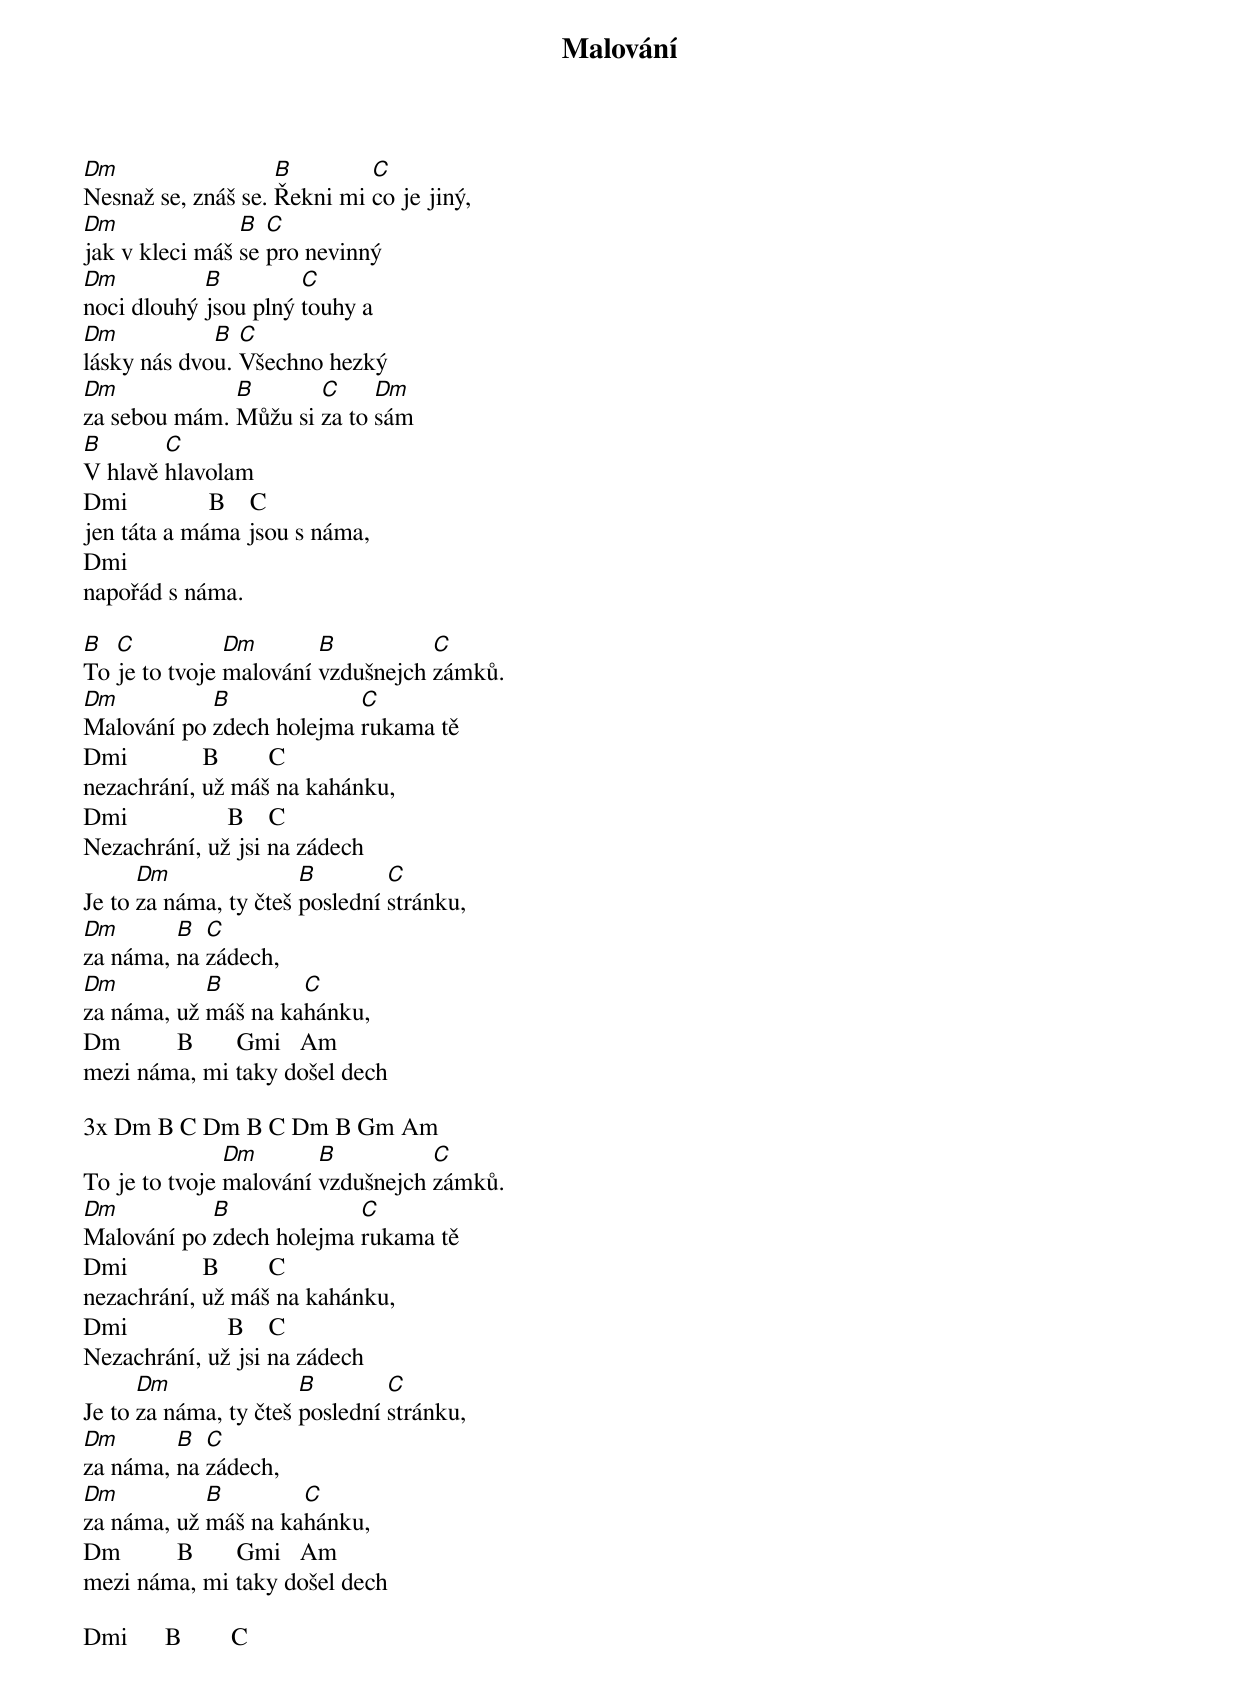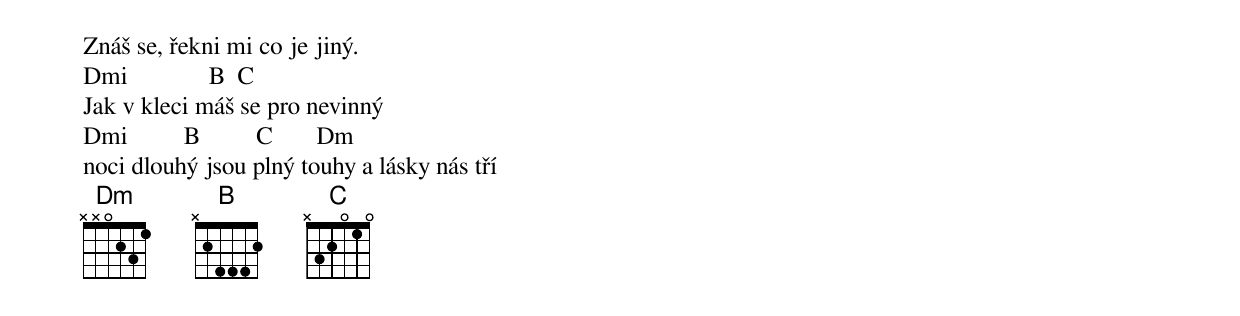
{title: Malování}
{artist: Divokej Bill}

[Dm]Nesnaž se, znáš se. [B]Řekni mi [C]co je jiný,
[Dm]jak v kleci máš [B]se [C]pro nevinný
[Dm]noci dlouhý [B]jsou plný [C]touhy a
[Dm]lásky nás dvo[B]u. [C]Všechno hezký
[Dm]za sebou mám. [B]Můžu si [C]za to [Dm]sám
[B]V hlavě [C]hlavolam
Dmi             B    C
jen táta a máma jsou s náma,
Dmi
napořád s náma.

[B]To [C]je to tvoje [Dm]malování [B]vzdušnejch [C]zámků.
[Dm]Malování po [B]zdech holejma [C]rukama tě
Dmi            B        C
nezachrání, už máš na kahánku,
Dmi                B    C
Nezachrání, už jsi na zádech
Je to [Dm]za náma, ty čteš [B]poslední [C]stránku,
[Dm]za náma, [B]na [C]zádech,
[Dm]za náma, už [B]máš na ka[C]hánku,
Dm         B       Gmi   Am
mezi náma, mi taky došel dech

3x Dm B C Dm B C Dm B Gm Am
To je to tvoje [Dm]malování [B]vzdušnejch [C]zámků.
[Dm]Malování po [B]zdech holejma [C]rukama tě
Dmi            B        C
nezachrání, už máš na kahánku,
Dmi                B    C
Nezachrání, už jsi na zádech
Je to [Dm]za náma, ty čteš [B]poslední [C]stránku,
[Dm]za náma, [B]na [C]zádech,
[Dm]za náma, už [B]máš na ka[C]hánku,
Dm         B       Gmi   Am
mezi náma, mi taky došel dech

Dmi      B        C
Znáš se, řekni mi co je jiný.
Dmi             B  C
Jak v kleci máš se pro nevinný
Dmi         B         C       Dm
noci dlouhý jsou plný touhy a lásky nás tří
